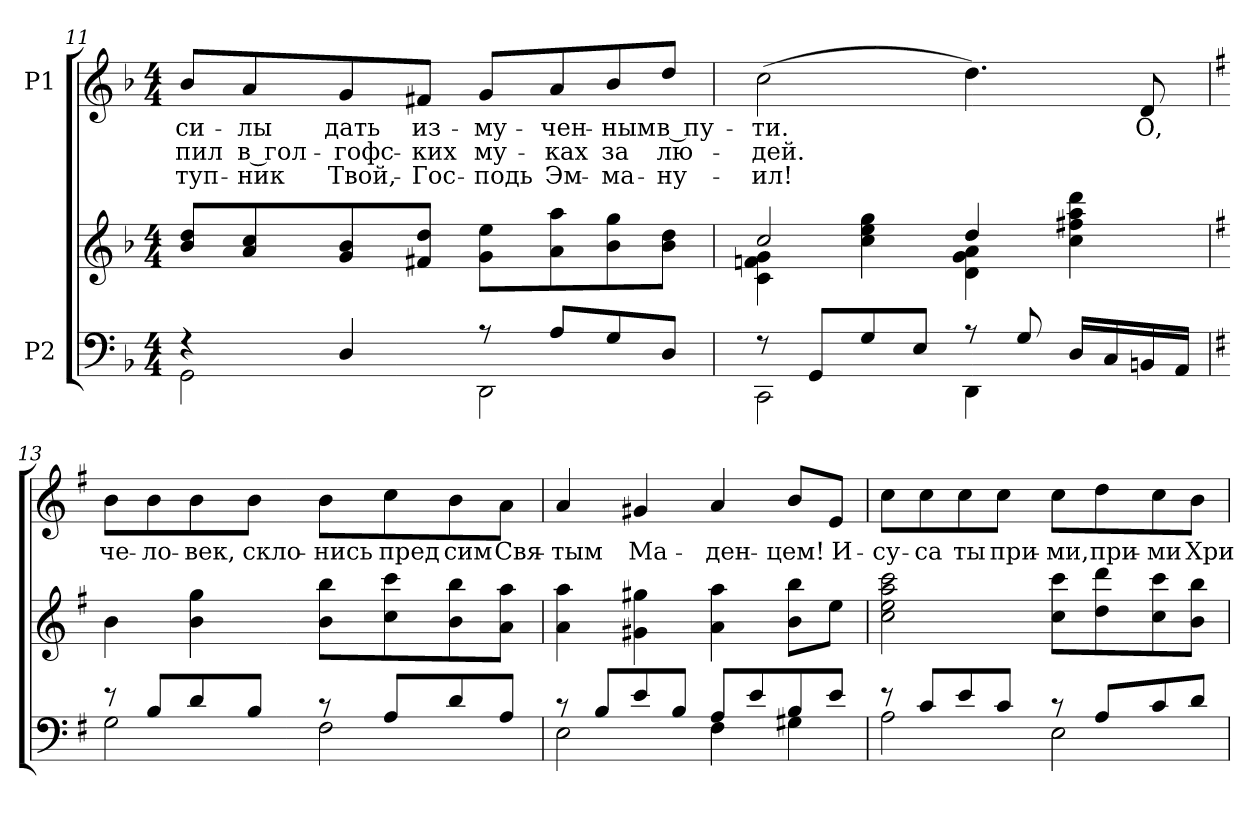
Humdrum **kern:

**kern	**kern	**kern	**text	**text	**text
*part2	*part2	*part1	*part1	*part1	*part1
*staff3	*staff2	*staff1	*staff1	*staff1	*staff1
*I"P2	*	*I"P1	*	*	*
!!LO:LB:g=z
*clefF4	*clefG2	*clefG2	*	*	*
*k[b-]	*k[b-]	*k[b-]	*	*	*
*F:	*F:	*F:	*	*	*
*M4/4	*M4/4	*M4/4	*	*	*
=11	=11	=11	=11	=11	=11
*^	*	*	*	*	*
!	!	!	!	!LO:LY:b:color=#000000	!LO:LY:b:color=#000000	!LO:LY:b:color=#000000
4r	2GGi\	8b-i/ 8ddiL	8b-i/L	си-	-пил	-туп-
!	!	!	!	!LO:LY:b:color=#000000	!LO:LY:b:color=#000000	!LO:LY:b:color=#000000
.	.	8ai/ 8cci	8ai/	-лы	в гол-	-ник
!	!	!	!	!LO:LY:b:color=#000000	!LO:LY:b:color=#000000	!LO:LY:b:color=#000000
4Di/	.	8gi/ 8b-i	8gi/	дать	-гофс-	Твой,-
!	!	!	!	!LO:LY:b:color=#000000	!LO:LY:b:color=#000000	!LO:LY:b:color=#000000
.	.	8f#Xi/ 8ddiJ	8f#Xi/J	из-	-ких	-Гос-
!	!	!	!	!LO:LY:b:color=#000000	!LO:LY:b:color=#000000	!LO:LY:b:color=#000000
8r	2DDi\	8gi\ 8eeiL	8gi/L	-му-	му-	-подь
!	!	!	!	!LO:LY:b:color=#000000	!LO:LY:b:color=#000000	!LO:LY:b:color=#000000
8Ai/L	.	8ai\ 8aai	8ai/	-чен-	-ках	Эм-
!	!	!	!	!LO:LY:b:color=#000000	!LO:LY:b:color=#000000	!LO:LY:b:color=#000000
8Gi/	.	8b-i\ 8ggi	8b-i/	-ным	за	-ма-
!	!	!	!	!LO:LY:b:color=#000000	!LO:LY:b:color=#000000	!LO:LY:b:color=#000000
8Di/J	.	8b-i\ 8ddiJ	8ddi/J	в пу-	лю-	-ну-
=12	=12	=12	=12	=12	=12	=12
*	*	*^	*	*	*	*
!	!	!	!	!	!LO:LY:b:color=#000000	!LO:LY:b:color=#000000	!LO:LY:b:color=#000000
8r	2CCi\	2cci/	4ci\ 4fni 4gi	(2cci\	-ти.	-дей.	-ил!
8GGi/L	.	.	.	.	.	.	.
8Gi/	.	.	4cci\ 4eei 4ggi	.	.	.	.
8Ei/J	.	.	.	.	.	.	.
8r	4DDi\	4ddi/	4di\ 4gi 4ai	4.ddi\)	.	.	.
8Gi/	.	.	.	.	.	.	.
16Di/LL	4ryy	4cci\ 4ff#Xi 4aai 4dddi	4ryy	.	.	.	.
16Ci/	.	.	.	.	.	.	.
!	!	!	!	!	!LO:LY:b:color=#000000	!	!
16BBni/	.	.	.	8di/	О,	.	.
16AAi/JJ	.	.	.	.	.	.	.
*	*	*v	*v	*	*	*	*
!!LO:LB:g=z
=13	=13	=13	=13	=13	=13	=13
*k[f#]	*	*k[f#]	*k[f#]	*	*	*
*G:	*	*G:	*G:	*	*	*
!	!	!	!	!LO:LY:b:color=#000000	!	!
8r	2Gi\	4bi\	8bi\L	че-	.	.
!	!	!	!	!LO:LY:b:color=#000000	!	!
8Bi/L	.	.	8bi\	-ло-	.	.
!	!	!	!	!LO:LY:b:color=#000000	!	!
8di/	.	4bi\ 4ggi	8bi\	-век,	.	.
!	!	!	!	!LO:LY:b:color=#000000	!	!
8Bi/J	.	.	8bi\J	скло-	.	.
!	!	!	!	!LO:LY:b:color=#000000	!	!
8r	2F#i\	8bi\ 8bbiL	8bi\L	-нись	.	.
!	!	!	!	!LO:LY:b:color=#000000	!	!
8Ai/L	.	8cci\ 8ccci	8cci\	пред	.	.
!	!	!	!	!LO:LY:b:color=#000000	!	!
8di/	.	8bi\ 8bbi	8bi\	сим	.	.
!	!	!	!	!LO:LY:b:color=#000000	!	!
8Ai/J	.	8ai\ 8aaiJ	8ai\J	Свя-	.	.
=14	=14	=14	=14	=14	=14	=14
!	!	!	!	!LO:LY:b:color=#000000	!	!
8r	2Ei\	4ai\ 4aai	4ai/	-тым	.	.
8Bi/L	.	.	.	.	.	.
!	!	!	!	!LO:LY:b:color=#000000	!	!
8ei/	.	4g#Xi\ 4gg#Xi	4g#Xi/	Ма-	.	.
8Bi/J	.	.	.	.	.	.
!	!	!	!	!LO:LY:b:color=#000000	!	!
8Ai/L	4F#i\	4ai\ 4aai	4ai/	-ден-	.	.
8ei/	.	.	.	.	.	.
!	!	!	!	!LO:LY:b:color=#000000	!	!
8Bi/	4G#Xi\	8bi\ 8bbiL	8bi/L	-цем!	.	.
!	!	!	!	!LO:LY:b:color=#000000	!	!
8ei/J	.	8eei\J	8ei/J	И-	.	.
!!LO:PB:g=z
=15	=15	=15	=15	=15	=15	=15
!	!	!	!	!LO:LY:b:color=#000000	!	!
8r	2Ai\	2cci\ 2eei 2aai 2ccci	8cci\L	-су-	.	.
!	!	!	!	!LO:LY:b:color=#000000	!	!
8ci/L	.	.	8cci\	-са	.	.
!	!	!	!	!LO:LY:b:color=#000000	!	!
8ei/	.	.	8cci\	ты	.	.
!	!	!	!	!LO:LY:b:color=#000000	!	!
8ci/J	.	.	8cci\J	при-	.	.
!	!	!	!	!LO:LY:b:color=#000000	!	!
8r	2Ei\	8cci\ 8ccciL	8cci\L	-ми,	.	.
!	!	!	!	!LO:LY:b:color=#000000	!	!
8Ai/L	.	8ddi\ 8dddi	8ddi\	при-	.	.
!	!	!	!	!LO:LY:b:color=#000000	!	!
8ci/	.	8cci\ 8ccci	8cci\	-ми	.	.
!	!	!	!	!LO:LY:b:color=#000000	!	!
8di/J	.	8bi\ 8bbiJ	8bi\J	Хри-	.	.
*v	*v	*	*	*	*	*
=	=	=	=	=	=
*-	*-	*-	*-	*-	*-
